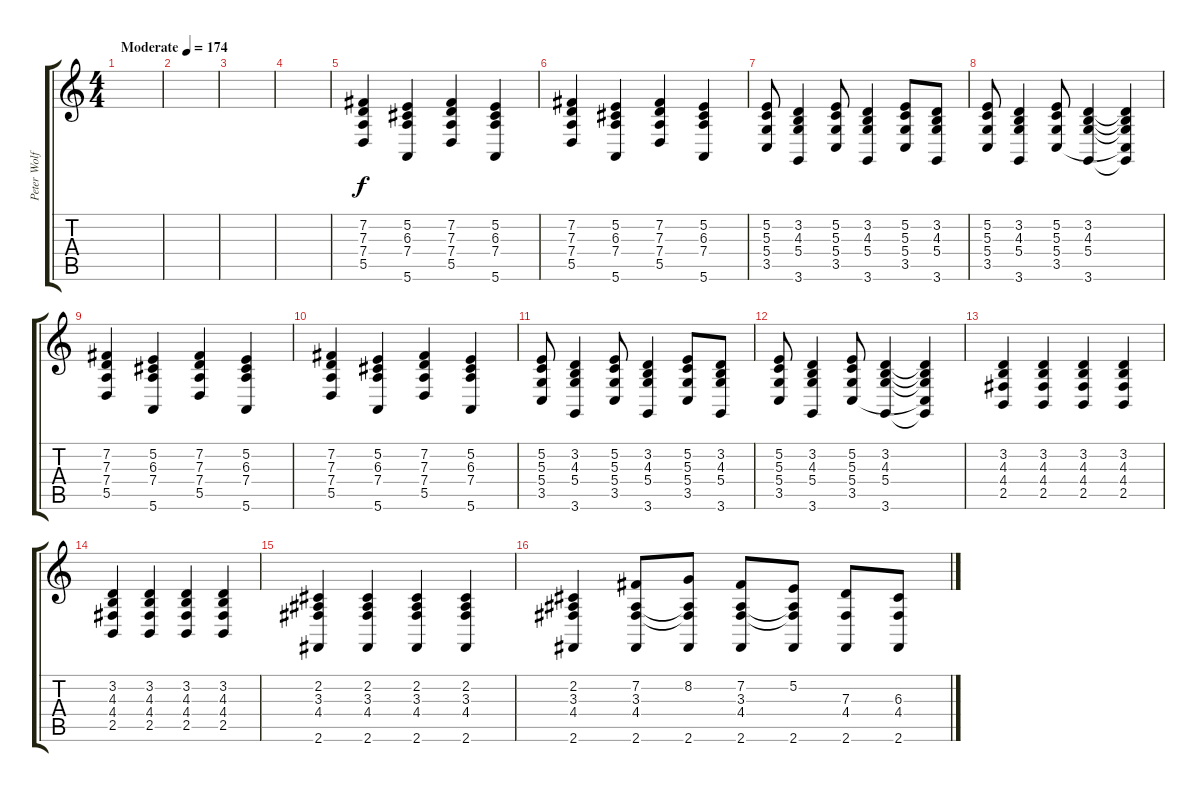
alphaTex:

\track ("Peter Wolf " "Peter Wolf") {instrument electricgrandpiano}
\staff {score tabs}
\tuning (E4 B3 G3 D3 A2 E2) {hide}
\ts (4 4)
\tempo (174 "Moderate")
\clef g2
\ks c
|
|
|
|
(7.2 7.3 7.4 5.5).4 (5.2 6.3 7.4 5.6).4 (7.2 7.3 7.4 5.5).4 (5.2 6.3 7.4 5.6).4 |
(7.2 7.3 7.4 5.5).4 (5.2 6.3 7.4 5.6).4 (7.2 7.3 7.4 5.5).4 (5.2 6.3 7.4 5.6).4 |
(5.2 5.3 5.4 3.5).8 (3.2 4.3 5.4 3.6).4 (5.2 5.3 5.4 3.5).8 (3.2 4.3 5.4 3.6).4 (5.2 5.3 5.4 3.5).8 (3.2 4.3 5.4 3.6).8 |
(5.2 5.3 5.4 3.5).8 (3.2 4.3 5.4 3.6).4 (5.2 5.3 5.4 3.5).8 (3.2 4.3 5.4 3.6).4 (3.2{t} 4.3{t} 5.4{t} 3.5{t} 3.6{t}).4 |
(7.2 7.3 7.4 5.5).4 (5.2 6.3 7.4 5.6).4 (7.2 7.3 7.4 5.5).4 (5.2 6.3 7.4 5.6).4 |
(7.2 7.3 7.4 5.5).4 (5.2 6.3 7.4 5.6).4 (7.2 7.3 7.4 5.5).4 (5.2 6.3 7.4 5.6).4 |
(5.2 5.3 5.4 3.5).8 (3.2 4.3 5.4 3.6).4 (5.2 5.3 5.4 3.5).8 (3.2 4.3 5.4 3.6).4 (5.2 5.3 5.4 3.5).8 (3.2 4.3 5.4 3.6).8 |
(5.2 5.3 5.4 3.5).8 (3.2 4.3 5.4 3.6).4 (5.2 5.3 5.4 3.5).8 (3.2 4.3 5.4 3.6).4 (3.2{t} 4.3{t} 5.4{t} 3.5{t} 3.6{t}).4 |
(3.2 4.3 4.4 2.5).4 (3.2 4.3 4.4 2.5).4 (3.2 4.3 4.4 2.5).4 (3.2 4.3 4.4 2.5).4 |
(3.2 4.3 4.4 2.5).4 (3.2 4.3 4.4 2.5).4 (3.2 4.3 4.4 2.5).4 (3.2 4.3 4.4 2.5).4 |
(2.2 3.3 4.4 2.6).4 (2.2 3.3 4.4 2.6).4 (2.2 3.3 4.4 2.6).4 (2.2 3.3 4.4 2.6).4 |
(2.2 3.3 4.4 2.6).4 (7.2 3.3 4.4 2.6).8 (8.2 3.3{t} 4.4{t} 2.6).8 (7.2 3.3 4.4 2.6).8 (5.2 3.3{t} 4.4{t} 2.6).8 (7.3 4.4 2.6).8 (6.3 4.4 2.6).8
